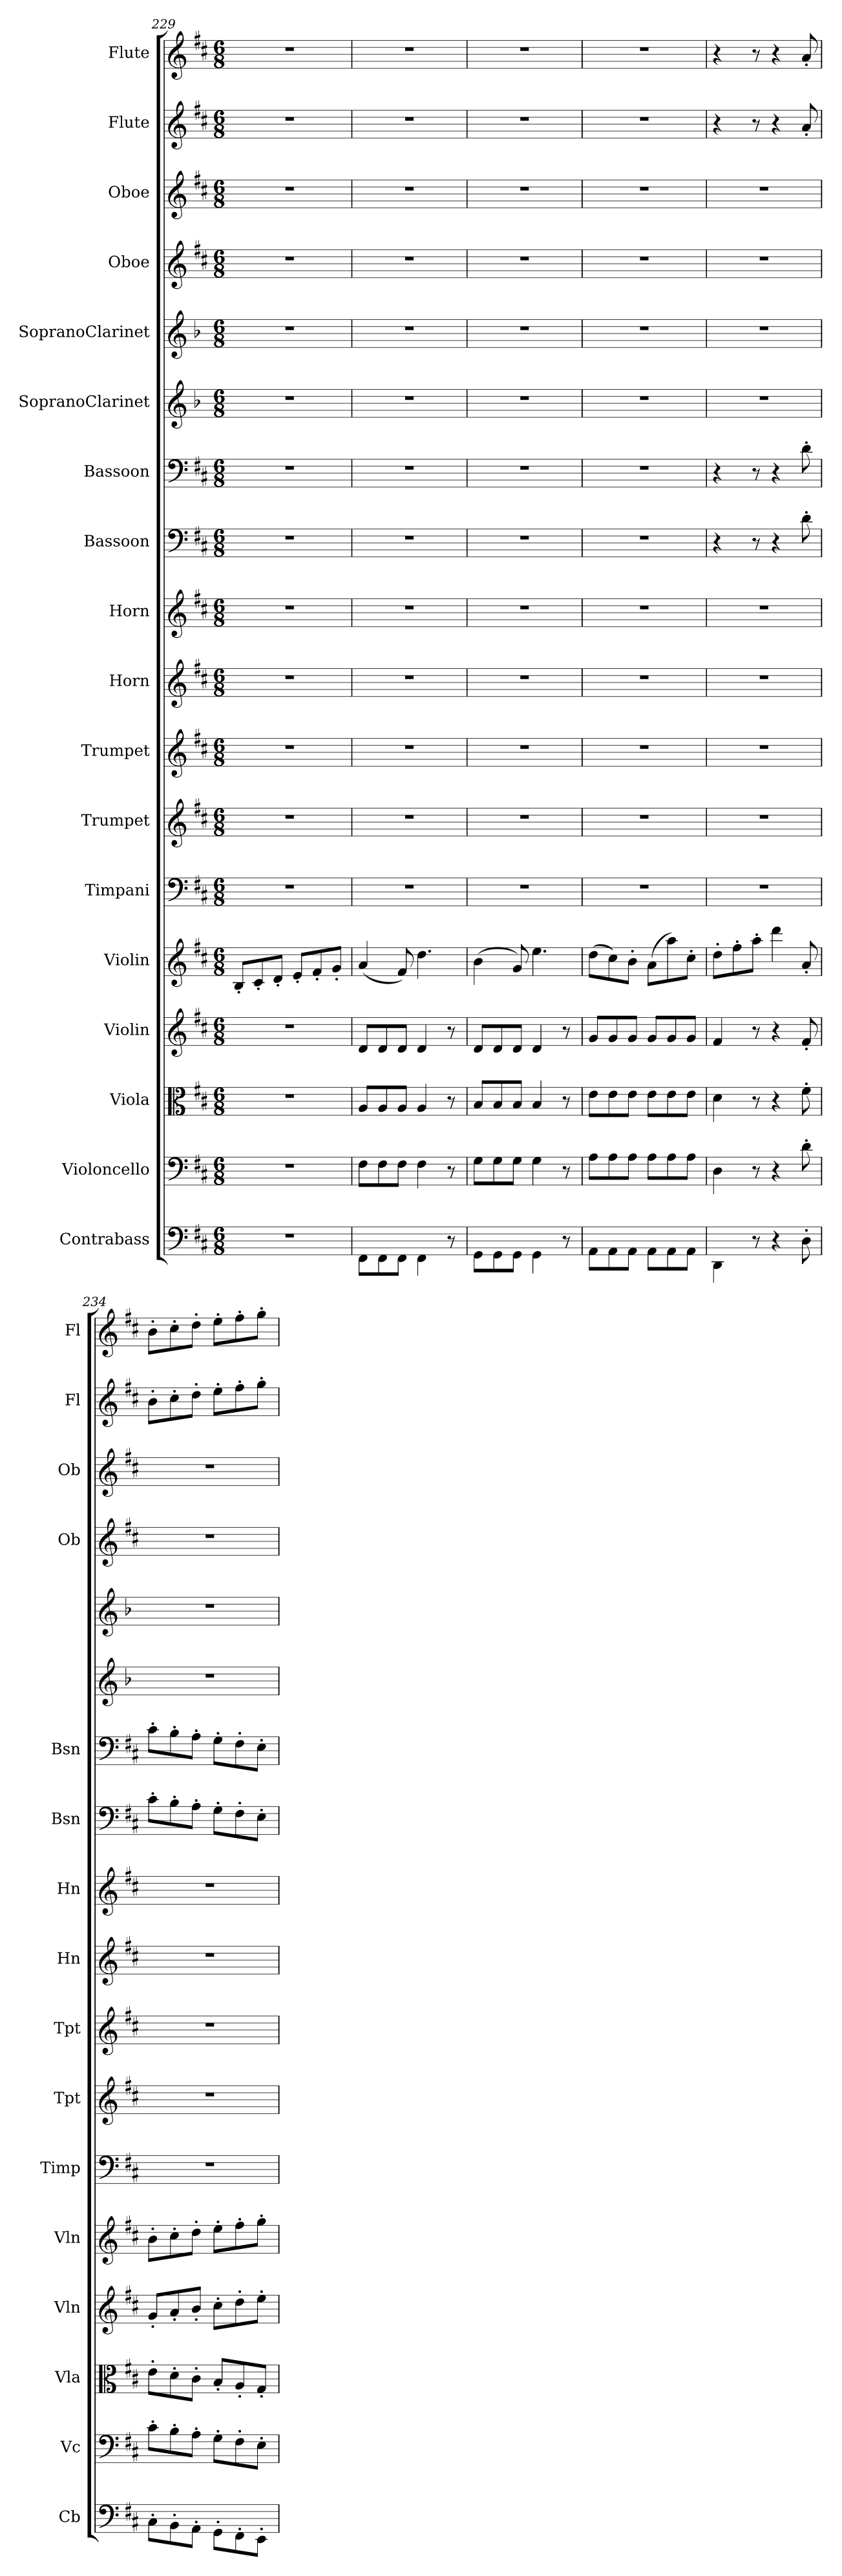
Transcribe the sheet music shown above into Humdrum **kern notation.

**kern	**kern	**kern	**kern	**kern	**kern	**kern	**kern	**kern	**kern	**kern	**kern	**kern	**kern	**kern	**kern	**kern	**kern
*part18	*part17	*part16	*part15	*part14	*part13	*part12	*part11	*part10	*part9	*part8	*part7	*part6	*part5	*part4	*part3	*part2	*part1
*staff18	*staff17	*staff16	*staff15	*staff14	*staff13	*staff12	*staff11	*staff10	*staff9	*staff8	*staff7	*staff6	*staff5	*staff4	*staff3	*staff2	*staff1
*I"Contrabass	*I"Violoncello	*I"Viola	*I"Violin	*I"Violin	*I"Timpani	*I"Trumpet	*I"Trumpet	*I"Horn	*I"Horn	*I"Bassoon	*I"Bassoon	*I"SopranoClarinet	*I"SopranoClarinet	*I"Oboe	*I"Oboe	*I"Flute	*I"Flute
*I'Cb	*I'Vc	*I'Vla	*I'Vln	*I'Vln	*I'Timp	*I'Tpt	*I'Tpt	*I'Hn	*I'Hn	*I'Bsn	*I'Bsn	*	*	*I'Ob	*I'Ob	*I'Fl	*I'Fl
*clefF4	*clefF4	*clefC3	*clefG2	*clefG2	*clefF4	*clefG2	*clefG2	*clefG2	*clefG2	*clefF4	*clefF4	*clefG2	*clefG2	*clefG2	*clefG2	*clefG2	*clefG2
*k[f#c#]	*k[f#c#]	*k[f#c#]	*k[f#c#]	*k[f#c#]	*k[f#c#]	*k[f#c#]	*k[f#c#]	*k[f#c#]	*k[f#c#]	*k[f#c#]	*k[f#c#]	*k[b-]	*k[b-]	*k[f#c#]	*k[f#c#]	*k[f#c#]	*k[f#c#]
*M6/8	*M6/8	*M6/8	*M6/8	*M6/8	*M6/8	*M6/8	*M6/8	*M6/8	*M6/8	*M6/8	*M6/8	*M6/8	*M6/8	*M6/8	*M6/8	*M6/8	*M6/8
=229	=229	=229	=229	=229	=229	=229	=229	=229	=229	=229	=229	=229	=229	=229	=229	=229	=229
2.r	2.r	2.r	2.r	8B'/L	2.r	2.r	2.r	2.r	2.r	2.r	2.r	2.r	2.r	2.r	2.r	2.r	2.r
.	.	.	.	8c#'/	.	.	.	.	.	.	.	.	.	.	.	.	.
.	.	.	.	8d'/J	.	.	.	.	.	.	.	.	.	.	.	.	.
.	.	.	.	8e'/L	.	.	.	.	.	.	.	.	.	.	.	.	.
.	.	.	.	8f#'/	.	.	.	.	.	.	.	.	.	.	.	.	.
.	.	.	.	8g'/J	.	.	.	.	.	.	.	.	.	.	.	.	.
=230	=230	=230	=230	=230	=230	=230	=230	=230	=230	=230	=230	=230	=230	=230	=230	=230	=230
8FF#\L	8F#\L	8A/L	8d/L	(4a/	2.r	2.r	2.r	2.r	2.r	2.r	2.r	2.r	2.r	2.r	2.r	2.r	2.r
8FF#\	8F#\	8A/	8d/	.	.	.	.	.	.	.	.	.	.	.	.	.	.
8FF#\J	8F#\J	8A/J	8d/J	8f#/)	.	.	.	.	.	.	.	.	.	.	.	.	.
4FF#\	4F#\	4A/	4d/	4.dd\	.	.	.	.	.	.	.	.	.	.	.	.	.
8r	8r	8r	8r	.	.	.	.	.	.	.	.	.	.	.	.	.	.
=231	=231	=231	=231	=231	=231	=231	=231	=231	=231	=231	=231	=231	=231	=231	=231	=231	=231
8GG\L	8G\L	8B/L	8d/L	(4b\	2.r	2.r	2.r	2.r	2.r	2.r	2.r	2.r	2.r	2.r	2.r	2.r	2.r
8GG\	8G\	8B/	8d/	.	.	.	.	.	.	.	.	.	.	.	.	.	.
8GG\J	8G\J	8B/J	8d/J	8g/)	.	.	.	.	.	.	.	.	.	.	.	.	.
4GG\	4G\	4B/	4d/	4.ee\	.	.	.	.	.	.	.	.	.	.	.	.	.
8r	8r	8r	8r	.	.	.	.	.	.	.	.	.	.	.	.	.	.
=232	=232	=232	=232	=232	=232	=232	=232	=232	=232	=232	=232	=232	=232	=232	=232	=232	=232
8AA\L	8A\L	8e\L	8g/L	(8dd\L	2.r	2.r	2.r	2.r	2.r	2.r	2.r	2.r	2.r	2.r	2.r	2.r	2.r
8AA\	8A\	8e\	8g/	8cc#\)	.	.	.	.	.	.	.	.	.	.	.	.	.
8AA\J	8A\J	8e\J	8g/J	8b'\J	.	.	.	.	.	.	.	.	.	.	.	.	.
8AA\L	8A\L	8e\L	8g/L	(8a\L	.	.	.	.	.	.	.	.	.	.	.	.	.
8AA\	8A\	8e\	8g/	8aa\)	.	.	.	.	.	.	.	.	.	.	.	.	.
8AA\J	8A\J	8e\J	8g/J	8cc#'\J	.	.	.	.	.	.	.	.	.	.	.	.	.
=233	=233	=233	=233	=233	=233	=233	=233	=233	=233	=233	=233	=233	=233	=233	=233	=233	=233
4DD\	4D\	4d\	4f#/	8dd'\L	2.r	2.r	2.r	2.r	2.r	4r	4r	2.r	2.r	2.r	2.r	4r	4r
.	.	.	.	8ff#'\	.	.	.	.	.	.	.	.	.	.	.	.	.
8r	8r	8r	8r	8aa'\J	.	.	.	.	.	8r	8r	.	.	.	.	8r	8r
4r	4r	4r	4r	4ddd\	.	.	.	.	.	4r	4r	.	.	.	.	4r	4r
8D'\	8d'\	8f#'\	8f#'/	8a'/	.	.	.	.	.	8d'\	8d'\	.	.	.	.	8a'/	8a'/
=234	=234	=234	=234	=234	=234	=234	=234	=234	=234	=234	=234	=234	=234	=234	=234	=234	=234
8C#'\L	8c#'\L	8e'\L	8g'/L	8b'\L	2.r	2.r	2.r	2.r	2.r	8c#'\L	8c#'\L	2.r	2.r	2.r	2.r	8b'\L	8b'\L
8BB'\	8B'\	8d'\	8a'/	8cc#'\	.	.	.	.	.	8B'\	8B'\	.	.	.	.	8cc#'\	8cc#'\
8AA'\J	8A'\J	8c#'\J	8b'/J	8dd'\J	.	.	.	.	.	8A'\J	8A'\J	.	.	.	.	8dd'\J	8dd'\J
8GG'\L	8G'\L	8B'/L	8cc#'\L	8ee'\L	.	.	.	.	.	8G'\L	8G'\L	.	.	.	.	8ee'\L	8ee'\L
8FF#'\	8F#'\	8A'/	8dd'\	8ff#'\	.	.	.	.	.	8F#'\	8F#'\	.	.	.	.	8ff#'\	8ff#'\
8EE'\J	8E'\J	8G'/J	8ee'\J	8gg'\J	.	.	.	.	.	8E'\J	8E'\J	.	.	.	.	8gg'\J	8gg'\J
=	=	=	=	=	=	=	=	=	=	=	=	=	=	=	=	=	=
*-	*-	*-	*-	*-	*-	*-	*-	*-	*-	*-	*-	*-	*-	*-	*-	*-	*-
